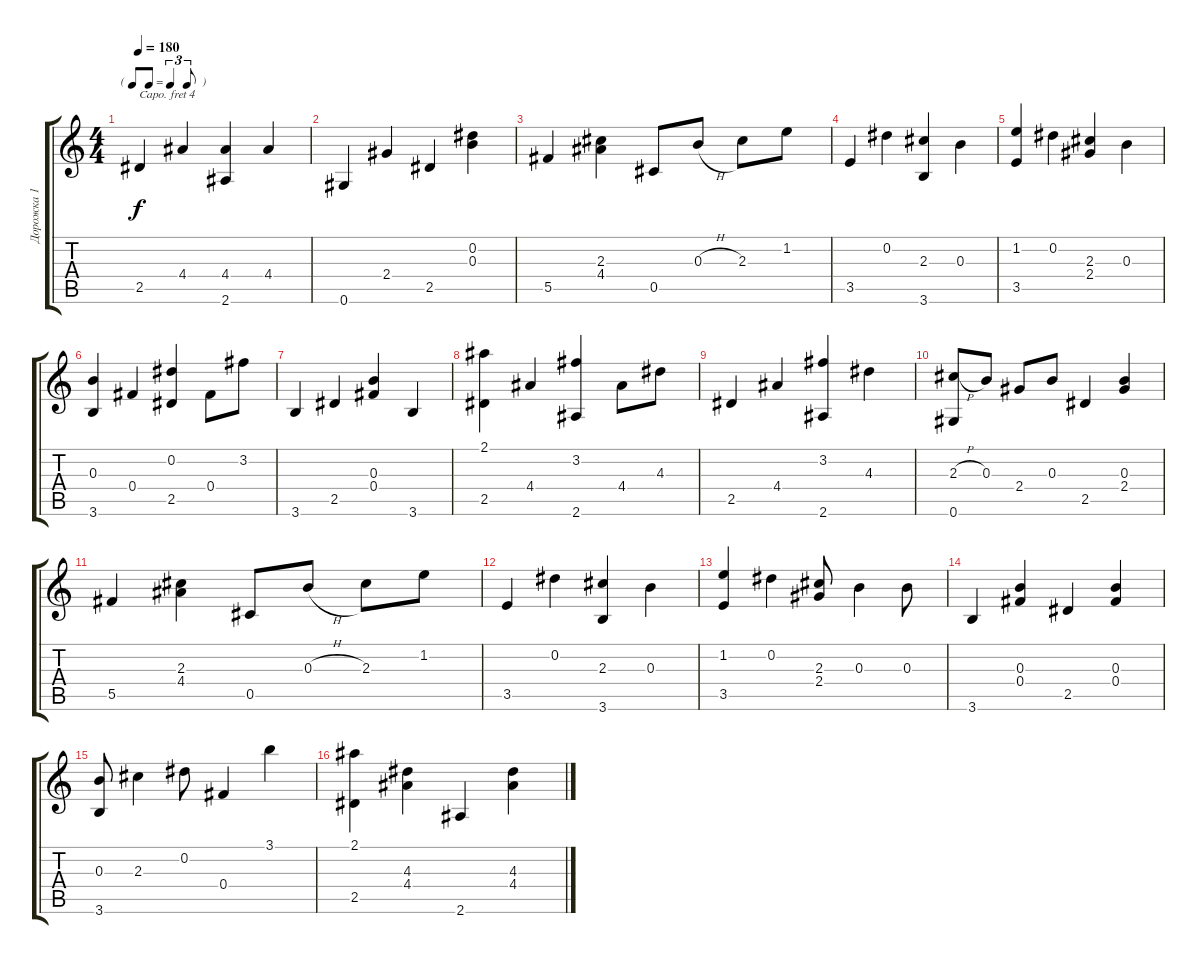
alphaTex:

\track ("Дорожка 1" "Дорожка 1") {instrument acousticguitarnylon}
\staff {score tabs}
\capo 4
\tuning (E4 B3 G3 D3 A2 E2) {hide}
\ts (4 4)
\tf triplet8th
\tempo 180
\clef g2
\ks c
2.5.4{dy f} 4.4.4 (4.4 2.6).4 4.4.4 |
0.6.4 2.4.4 2.5.4 (0.2 0.3).4 |
5.5.4 (2.3 4.4).4 0.5.8 0.3{h}.8 2.3.8 1.2.8 |
3.5.4 0.2.4 (2.3 3.6).4 0.3.4 |
(1.2 3.5).4 0.2.4 (2.3 2.4).4 0.3.4 |
(0.3 3.6).4 0.4.4 (0.2 2.5).4 0.4.8 3.2.8 |
3.6.4 2.5.4 (0.3 0.4).4 3.6.4 |
(2.1 2.5).4 4.4.4 (3.2 2.6).4 4.4.8 4.3.8 |
2.5.4 4.4.4 (3.2 2.6).4 4.3.4 |
(2.3{h} 0.6).8 0.3.8 2.4.8 0.3.8 2.5.4 (0.3 2.4).4 |
5.5.4 (2.3 4.4).4 0.5.8 0.3{h}.8 2.3.8 1.2.8 |
3.5.4 0.2.4 (2.3 3.6).4 0.3.4 |
(1.2 3.5).4 0.2.4 (2.3 2.4).8 0.3.4 0.3.8 |
3.6.4 (0.3 0.4).4 2.5.4 (0.3 0.4).4 |
(0.3 3.6).8 2.3.4 0.2.8 0.4.4 3.1.4 |
(2.1 2.5).4 (4.3 4.4).4 2.6.4 (4.3 4.4).4
